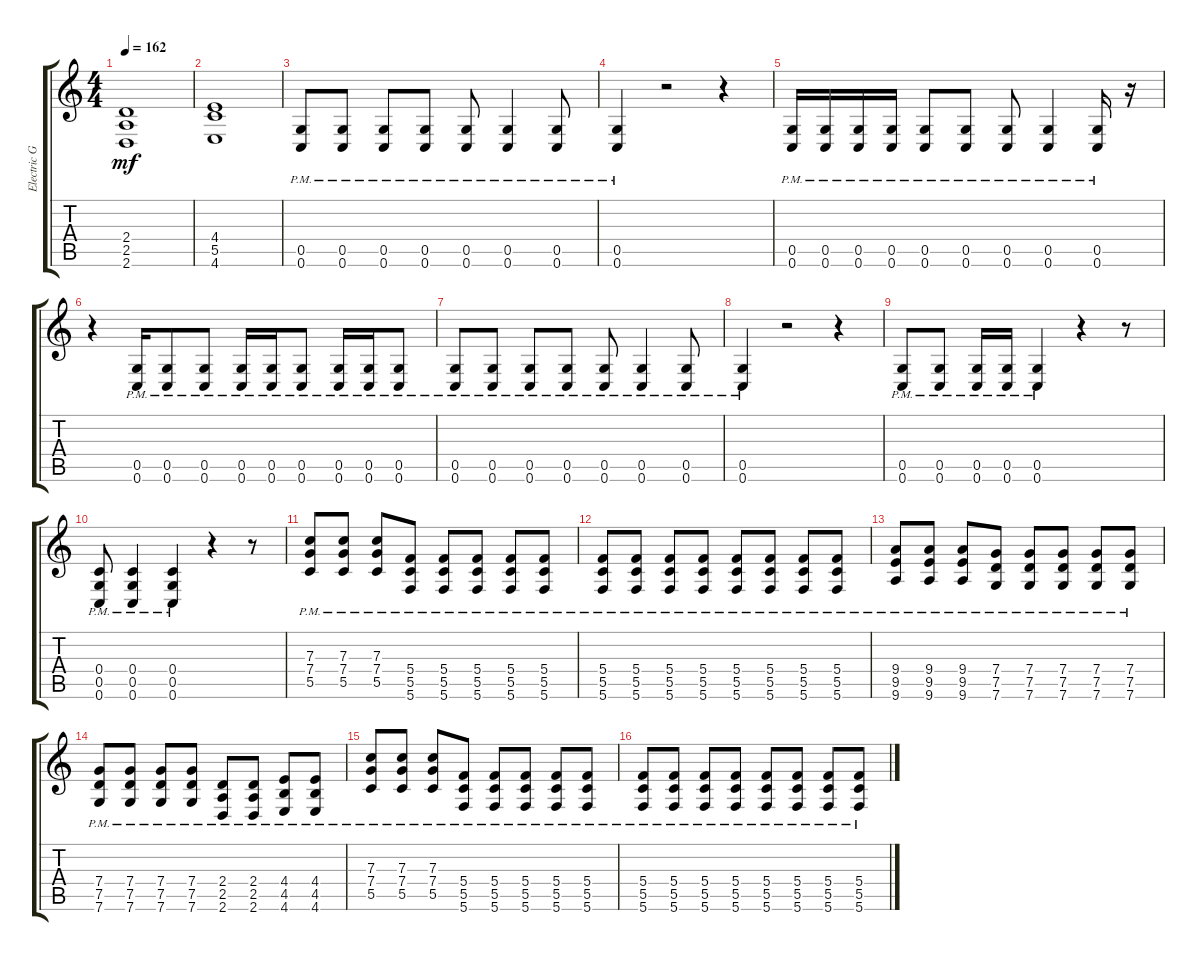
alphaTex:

\track ("Electric Guitar" "Electric G") {instrument distortionguitar}
\staff {score tabs}
\tuning (D4 A3 F3 C3 G2 C2) {hide}
\ts (4 4)
\tempo 162
\clef g2
\ks c
(2.4 2.5 2.6).1{dy mf} |
(4.4 5.5 4.6).1 |
(0.5{pm} 0.6{pm}).8 (0.5{pm} 0.6{pm}).8 (0.5{pm} 0.6{pm}).8 (0.5{pm} 0.6{pm}).8 (0.5{pm} 0.6{pm}).8 (0.5{pm} 0.6{pm}).4 (0.5{pm} 0.6{pm}).8 |
(0.5{pm} 0.6{pm}).4 r.2 r.4 |
(0.5{pm} 0.6{pm}).16 (0.5{pm} 0.6{pm}).16 (0.5{pm} 0.6{pm}).16 (0.5{pm} 0.6{pm}).16 (0.5{pm} 0.6{pm}).8 (0.5{pm} 0.6{pm}).8 (0.5{pm} 0.6{pm}).8 (0.5{pm} 0.6{pm}).4 (0.5{pm} 0.6{pm}).16 r.16 |
r.4 (0.5{pm} 0.6{pm}).16 (0.5{pm} 0.6{pm}).8 (0.5{pm} 0.6{pm}).8 (0.5{pm} 0.6{pm}).16 (0.5{pm} 0.6{pm}).16 (0.5{pm} 0.6{pm}).8 (0.5{pm} 0.6{pm}).16 (0.5{pm} 0.6{pm}).16 (0.5{pm} 0.6{pm}).8 |
(0.5{pm} 0.6{pm}).8 (0.5{pm} 0.6{pm}).8 (0.5{pm} 0.6{pm}).8 (0.5{pm} 0.6{pm}).8 (0.5{pm} 0.6{pm}).8 (0.5{pm} 0.6{pm}).4 (0.5{pm} 0.6{pm}).8 |
(0.5{pm} 0.6{pm}).4 r.2 r.4 |
(0.5{pm} 0.6{pm}).8 (0.5{pm} 0.6{pm}).8 (0.5{pm} 0.6{pm}).16 (0.5{pm} 0.6{pm}).16 (0.5{pm} 0.6{pm}).4 r.4 r.8 |
(0.4{pm} 0.5{pm} 0.6{pm}).8 (0.4{pm} 0.5{pm} 0.6{pm}).4 (0.4{pm} 0.5{pm} 0.6{pm}).4 r.4 r.8 |
(7.3{pm} 7.4{pm} 5.5{pm}).8 (7.3{pm} 7.4{pm} 5.5{pm}).8 (7.3{pm} 7.4{pm} 5.5{pm}).8 (5.4{pm} 5.5{pm} 5.6{pm}).8 (5.4{pm} 5.5{pm} 5.6{pm}).8 (5.4{pm} 5.5{pm} 5.6{pm}).8 (5.4{pm} 5.5{pm} 5.6{pm}).8 (5.4{pm} 5.5{pm} 5.6{pm}).8 |
(5.4{pm} 5.5{pm} 5.6{pm}).8 (5.4{pm} 5.5{pm} 5.6{pm}).8 (5.4{pm} 5.5{pm} 5.6{pm}).8 (5.4{pm} 5.5{pm} 5.6{pm}).8 (5.4{pm} 5.5{pm} 5.6{pm}).8 (5.4{pm} 5.5{pm} 5.6{pm}).8 (5.4{pm} 5.5{pm} 5.6{pm}).8 (5.4{pm} 5.5{pm} 5.6{pm}).8 |
(9.4{pm} 9.5{pm} 9.6{pm}).8 (9.4{pm} 9.5{pm} 9.6{pm}).8 (9.4{pm} 9.5{pm} 9.6{pm}).8 (7.4{pm} 7.5{pm} 7.6{pm}).8 (7.4{pm} 7.5{pm} 7.6{pm}).8 (7.4{pm} 7.5{pm} 7.6{pm}).8 (7.4{pm} 7.5{pm} 7.6{pm}).8 (7.4{pm} 7.5{pm} 7.6{pm}).8 |
(7.4{pm} 7.5{pm} 7.6{pm}).8 (7.4{pm} 7.5{pm} 7.6{pm}).8 (7.4{pm} 7.5{pm} 7.6{pm}).8 (7.4{pm} 7.5{pm} 7.6{pm}).8 (2.4{pm} 2.5{pm} 2.6{pm}).8 (2.4{pm} 2.5{pm} 2.6{pm}).8 (4.4{pm} 4.5{pm} 4.6{pm}).8 (4.4{pm} 4.5{pm} 4.6{pm}).8 |
(7.3{pm} 7.4{pm} 5.5{pm}).8 (7.3{pm} 7.4{pm} 5.5{pm}).8 (7.3{pm} 7.4{pm} 5.5{pm}).8 (5.4{pm} 5.5{pm} 5.6{pm}).8 (5.4{pm} 5.5{pm} 5.6{pm}).8 (5.4{pm} 5.5{pm} 5.6{pm}).8 (5.4{pm} 5.5{pm} 5.6{pm}).8 (5.4{pm} 5.5{pm} 5.6{pm}).8 |
(5.4{pm} 5.5{pm} 5.6{pm}).8 (5.4{pm} 5.5{pm} 5.6{pm}).8 (5.4{pm} 5.5{pm} 5.6{pm}).8 (5.4{pm} 5.5{pm} 5.6{pm}).8 (5.4{pm} 5.5{pm} 5.6{pm}).8 (5.4{pm} 5.5{pm} 5.6{pm}).8 (5.4{pm} 5.5{pm} 5.6{pm}).8 (5.4{pm} 5.5{pm} 5.6{pm}).8
